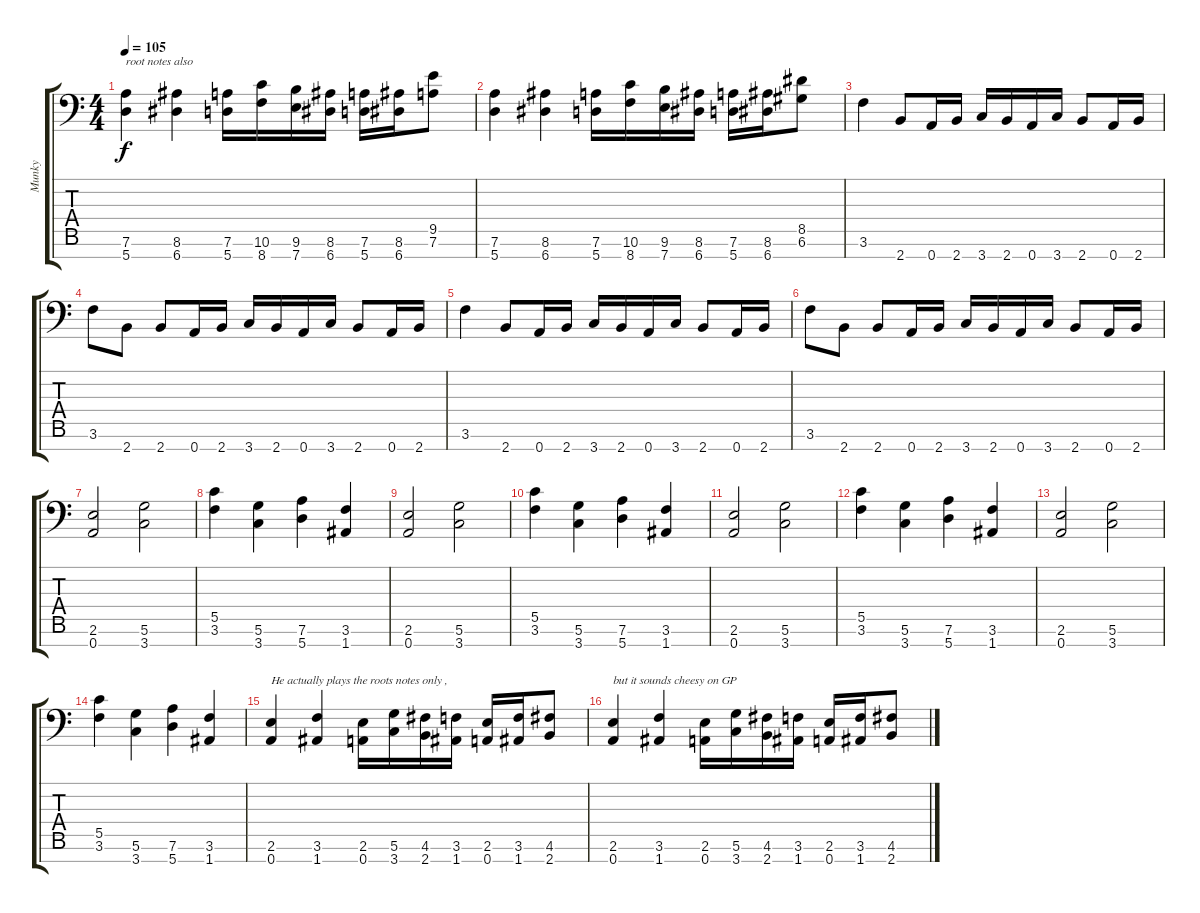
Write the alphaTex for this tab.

\track ("Munky" "Munky") {instrument distortionguitar}
\staff {score tabs}
\tuning (D4 A3 F3 C3 G2 D2 A1) {hide}
\ts (4 4)
\tempo 105
\clef f4
\ks c
(7.6 5.7).4{txt "root notes also" dy f} (8.6 6.7).4 (7.6 5.7).16 (10.6 8.7).16 (9.6 7.7).16 (8.6 6.7).16 (7.6 5.7).16 (8.6 6.7).16 (9.5 7.6).8 |
(7.6 5.7).4 (8.6 6.7).4 (7.6 5.7).16 (10.6 8.7).16 (9.6 7.7).16 (8.6 6.7).16 (7.6 5.7).16 (8.6 6.7).16 (8.5 6.6).8 |
3.6.4 2.7.8 0.7.16 2.7.16 3.7.16 2.7.16 0.7.16 3.7.16 2.7.8 0.7.16 2.7.16 |
3.6.8 2.7.8 2.7.8 0.7.16 2.7.16 3.7.16 2.7.16 0.7.16 3.7.16 2.7.8 0.7.16 2.7.16 |
3.6.4 2.7.8 0.7.16 2.7.16 3.7.16 2.7.16 0.7.16 3.7.16 2.7.8 0.7.16 2.7.16 |
3.6.8 2.7.8 2.7.8 0.7.16 2.7.16 3.7.16 2.7.16 0.7.16 3.7.16 2.7.8 0.7.16 2.7.16 |
(2.6 0.7).2 (5.6 3.7).2 |
(5.5 3.6).4 (5.6 3.7).4 (7.6 5.7).4 (3.6 1.7).4 |
(2.6 0.7).2 (5.6 3.7).2 |
(5.5 3.6).4 (5.6 3.7).4 (7.6 5.7).4 (3.6 1.7).4 |
(2.6 0.7).2 (5.6 3.7).2 |
(5.5 3.6).4 (5.6 3.7).4 (7.6 5.7).4 (3.6 1.7).4 |
(2.6 0.7).2 (5.6 3.7).2 |
(5.5 3.6).4 (5.6 3.7).4 (7.6 5.7).4 (3.6 1.7).4 |
(2.6 0.7).4{txt "He actually plays the roots notes only ," volume 16} (3.6 1.7).4 (2.6 0.7).16 (5.6 3.7).16 (4.6 2.7).16 (3.6 1.7).16 (2.6 0.7).16 (3.6 1.7).16 (4.6 2.7).8 |
(2.6 0.7).4{txt "but it sounds cheesy on GP"} (3.6 1.7).4 (2.6 0.7).16 (5.6 3.7).16 (4.6 2.7).16 (3.6 1.7).16 (2.6 0.7).16 (3.6 1.7).16 (4.6 2.7).8
